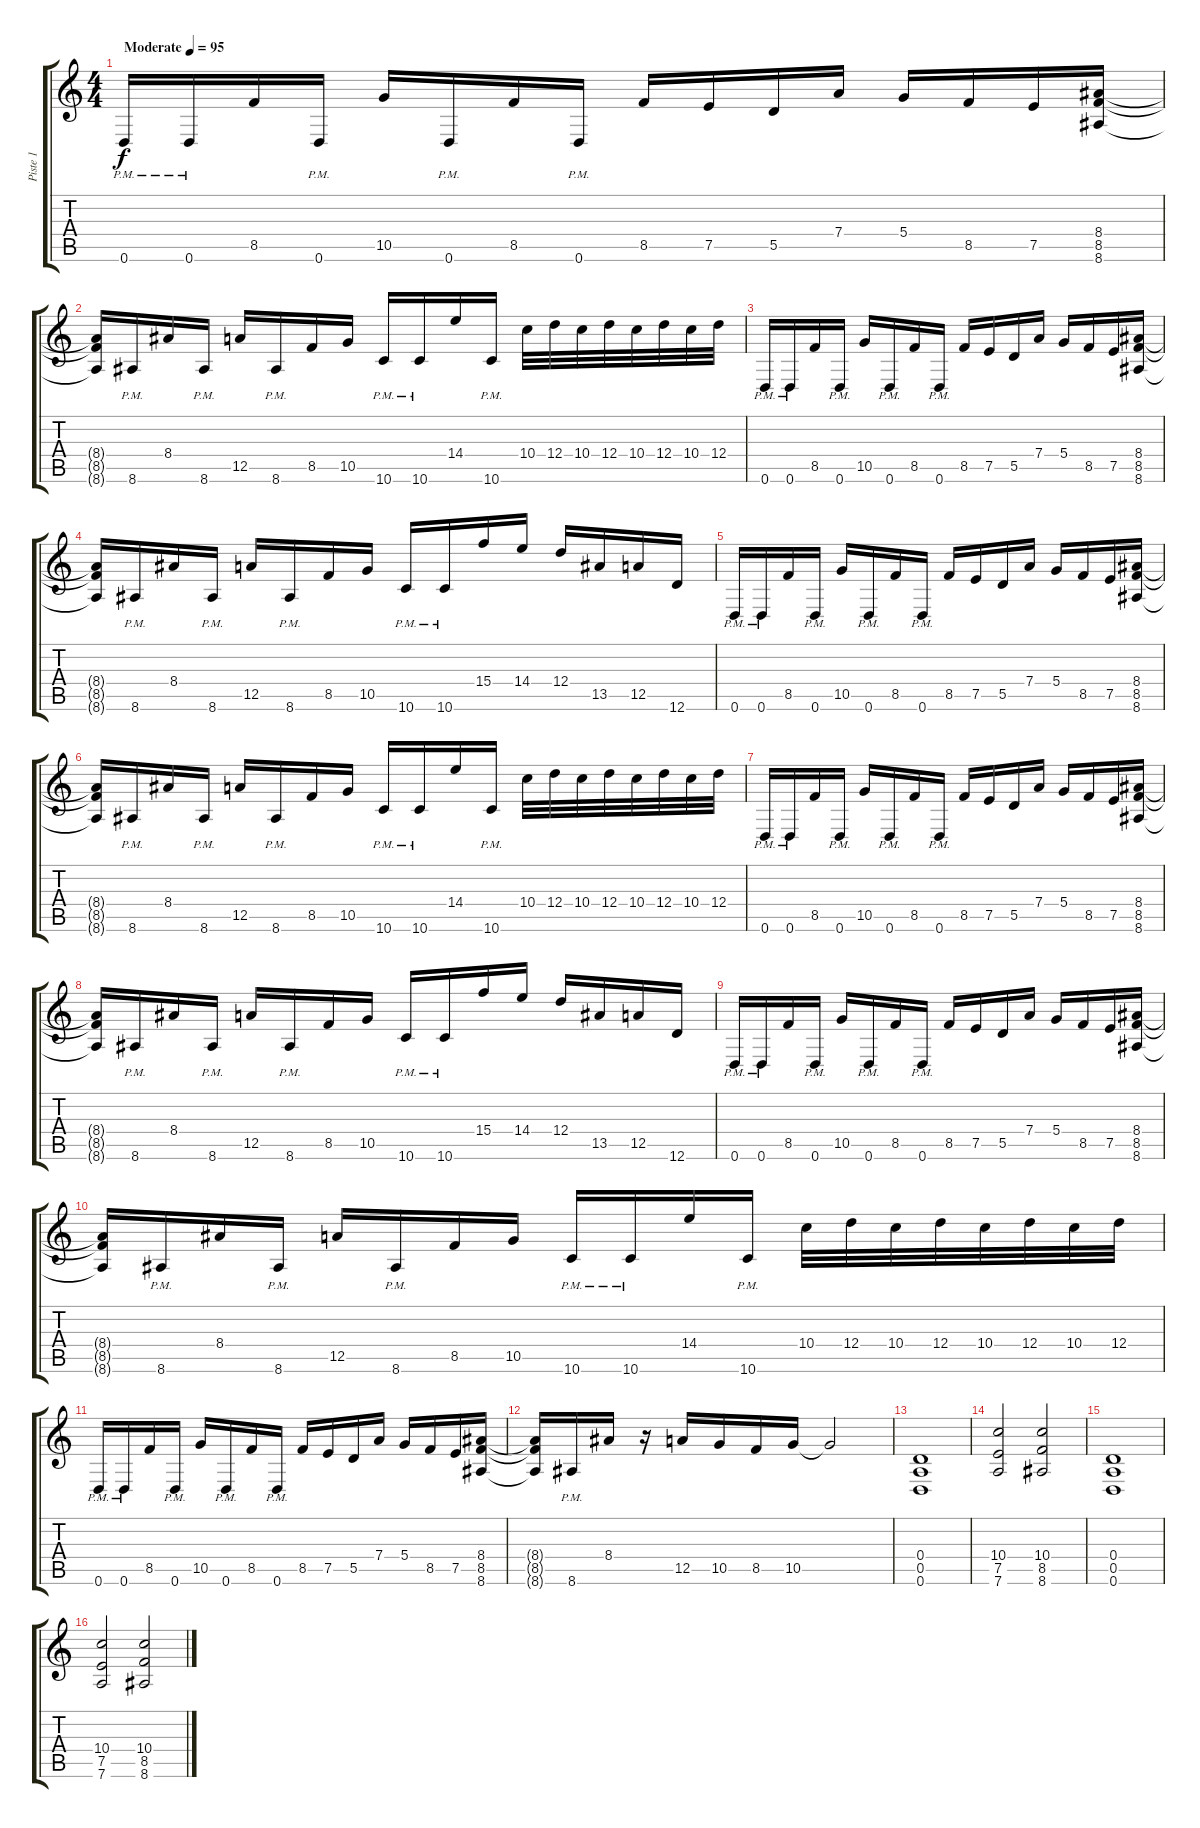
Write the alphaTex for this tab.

\track ("Piste 1" "Piste 1") {instrument distortionguitar}
\staff {score tabs}
\tuning (E4 B3 G3 D3 A2 D2) {hide}
\ts (4 4)
\tempo (95 "Moderate")
\clef g2
\ks c
0.6{pm}.16{dy f instrument distortionguitar} 0.6{pm}.16 8.5.16 0.6{pm}.16 10.5.16 0.6{pm}.16 8.5.16 0.6{pm}.16 8.5.16 7.5.16 5.5.16 7.4.16 5.4.16 8.5.16 7.5.16 (8.4 8.5 8.6).16 |
(8.4{t} 8.5{t} 8.6{t}).16 8.6{pm}.16 8.4.16 8.6{pm}.16 12.5.16 8.6{pm}.16 8.5.16 10.5.16 10.6{pm}.16 10.6{pm}.16 14.4.16 10.6{pm}.16 10.4.32 12.4.32 10.4.32 12.4.32 10.4.32 12.4.32 10.4.32 12.4.32 |
0.6{pm}.16 0.6{pm}.16 8.5.16 0.6{pm}.16 10.5.16 0.6{pm}.16 8.5.16 0.6{pm}.16 8.5.16 7.5.16 5.5.16 7.4.16 5.4.16 8.5.16 7.5.16 (8.4 8.5 8.6).16 |
(8.4{t} 8.5{t} 8.6{t}).16 8.6{pm}.16 8.4.16 8.6{pm}.16 12.5.16 8.6{pm}.16 8.5.16 10.5.16 10.6{pm}.16 10.6{pm}.16 15.4.16 14.4.16 12.4.16 13.5.16 12.5.16 12.6.16 |
0.6{pm}.16 0.6{pm}.16 8.5.16 0.6{pm}.16 10.5.16 0.6{pm}.16 8.5.16 0.6{pm}.16 8.5.16 7.5.16 5.5.16 7.4.16 5.4.16 8.5.16 7.5.16 (8.4 8.5 8.6).16 |
(8.4{t} 8.5{t} 8.6{t}).16 8.6{pm}.16 8.4.16 8.6{pm}.16 12.5.16 8.6{pm}.16 8.5.16 10.5.16 10.6{pm}.16 10.6{pm}.16 14.4.16 10.6{pm}.16 10.4.32 12.4.32 10.4.32 12.4.32 10.4.32 12.4.32 10.4.32 12.4.32 |
0.6{pm}.16 0.6{pm}.16 8.5.16 0.6{pm}.16 10.5.16 0.6{pm}.16 8.5.16 0.6{pm}.16 8.5.16 7.5.16 5.5.16 7.4.16 5.4.16 8.5.16 7.5.16 (8.4 8.5 8.6).16 |
(8.4{t} 8.5{t} 8.6{t}).16 8.6{pm}.16 8.4.16 8.6{pm}.16 12.5.16 8.6{pm}.16 8.5.16 10.5.16 10.6{pm}.16 10.6{pm}.16 15.4.16 14.4.16 12.4.16 13.5.16 12.5.16 12.6.16 |
0.6{pm}.16 0.6{pm}.16 8.5.16 0.6{pm}.16 10.5.16 0.6{pm}.16 8.5.16 0.6{pm}.16 8.5.16 7.5.16 5.5.16 7.4.16 5.4.16 8.5.16 7.5.16 (8.4 8.5 8.6).16 |
(8.4{t} 8.5{t} 8.6{t}).16 8.6{pm}.16 8.4.16 8.6{pm}.16 12.5.16 8.6{pm}.16 8.5.16 10.5.16 10.6{pm}.16 10.6{pm}.16 14.4.16 10.6{pm}.16 10.4.32 12.4.32 10.4.32 12.4.32 10.4.32 12.4.32 10.4.32 12.4.32 |
0.6{pm}.16 0.6{pm}.16 8.5.16 0.6{pm}.16 10.5.16 0.6{pm}.16 8.5.16 0.6{pm}.16 8.5.16 7.5.16 5.5.16 7.4.16 5.4.16 8.5.16 7.5.16 (8.4 8.5 8.6).16 |
(8.4{t} 8.5{t} 8.6{t}).16 8.6{pm}.16 8.4.16 r.16 12.5.16 10.5.16 8.5.16 10.5.16 10.5{t}.2 |
(0.4 0.5 0.6).1 |
(10.4 7.5 7.6).2 (10.4 8.5 8.6).2 |
(0.4 0.5 0.6).1 |
(10.4 7.5 7.6).2 (10.4 8.5 8.6).2
